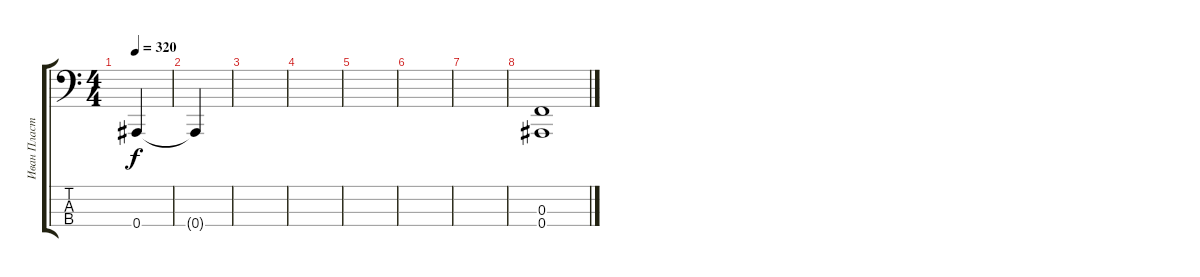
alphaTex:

\track ("Иван Пластинин-Бас" "Иван Пласт") {instrument electricbasspick}
\staff {score tabs}
\tuning (Eb2 Bb1 F1 Bb0) {hide}
\ts (4 4)
\tempo 320
\clef f4
\ks c
0.4{t}.4{dy f} |
0.4{t}.4 |
|
|
|
|
|
(0.3 0.4).1
